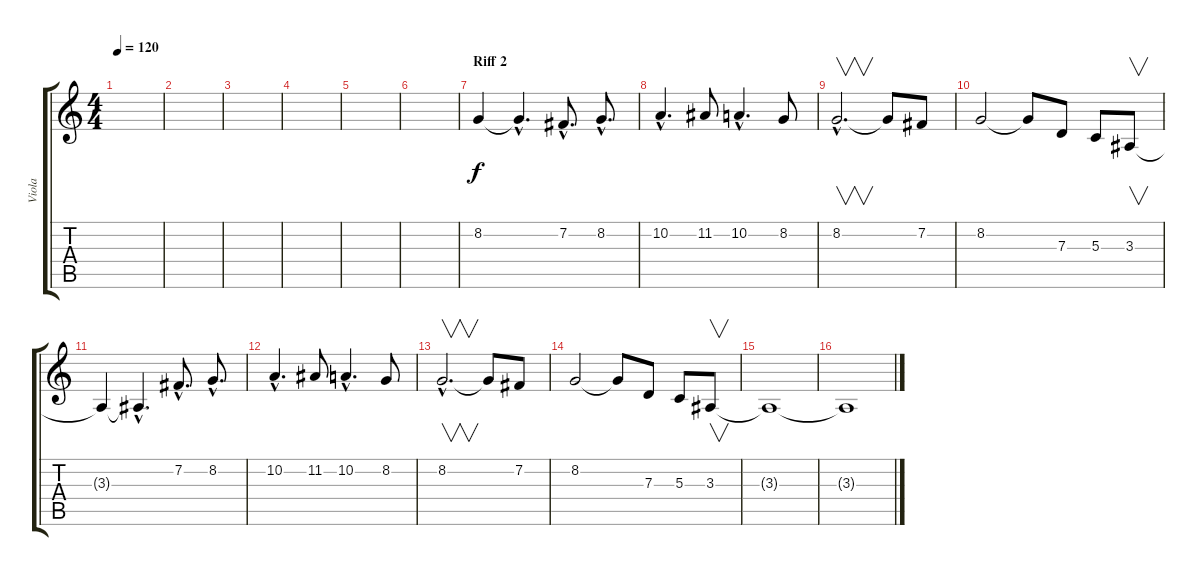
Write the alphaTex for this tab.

\track ("Viola" "Viola") {instrument viola}
\staff {score tabs}
\tuning (E4 B3 G3 D3 A2 E2) {hide}
\ts (4 4)
\tempo 120
\clef g2
\ks c
|
|
|
|
|
|
\section ("" "Riff 2")
8.2.4 8.2{hac t}.4{d} 7.2{hac}.8{d} 8.2{hac}.8{d} |
10.2{hac}.4{d} 11.2.8 10.2{hac}.4{d} 8.2.8 |
8.2{hac}.2{v d} 8.2{t}.8 7.2.8 |
8.2.2 8.2{t}.8 7.3.8 5.3.8 3.3.8{v} |
3.3{t}.4 3.3{hac t}.4{d} 7.2{hac}.8{d} 8.2{hac}.8{d} |
10.2{hac}.4{d} 11.2.8 10.2{hac}.4{d} 8.2.8 |
8.2{hac}.2{v d} 8.2{t}.8 7.2.8 |
8.2.2 8.2{t}.8 7.3.8 5.3.8 3.3.8{v} |
3.3{t}.1 |
3.3{t}.1
